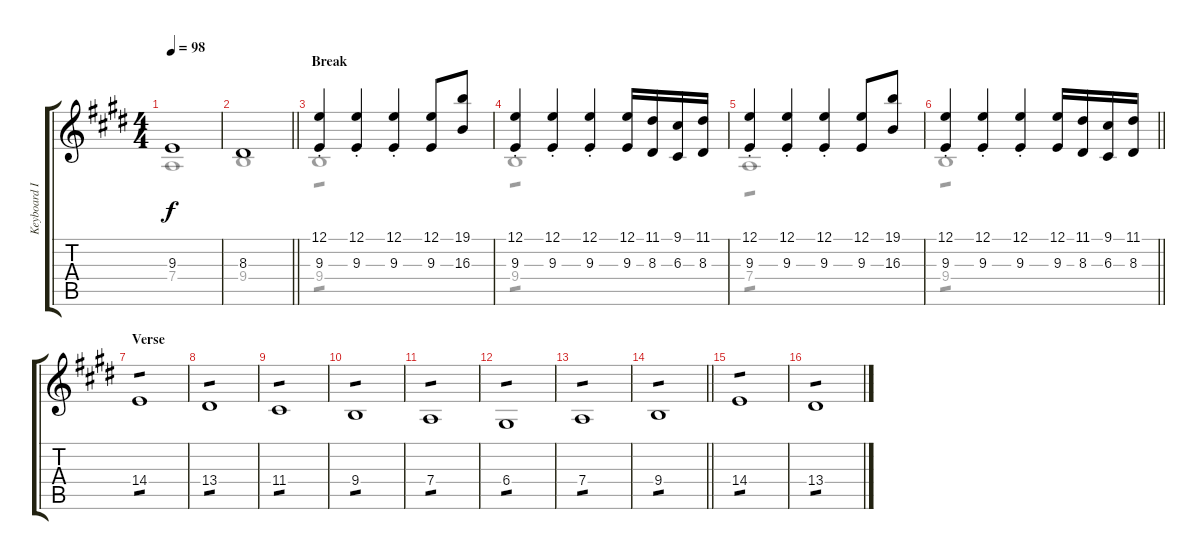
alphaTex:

\track ("Keyboard I" "Keyboard I") {instrument stringensemble1}
\staff {score tabs}
\tuning (E4 B3 G3 D3 A2 E2) {hide}
\voice
\ts (4 4)
\tempo 98
\clef g2
\ks e
9.3.1{dy f} |
\barLineRight lightlight
8.3.1 |
\section ("" "Break")
(12.1{st} 9.3{st}).4 (12.1{st} 9.3{st}).4 (12.1{st} 9.3{st}).4 (12.1 9.3).8 (19.1 16.3).8 |
(12.1{st} 9.3{st}).4 (12.1{st} 9.3{st}).4 (12.1{st} 9.3{st}).4 (12.1 9.3).16 (11.1 8.3).16 (9.1 6.3).16 (11.1 8.3).16 |
(12.1{st} 9.3{st}).4 (12.1{st} 9.3{st}).4 (12.1{st} 9.3{st}).4 (12.1 9.3).8 (19.1 16.3).8 |
\barLineRight lightlight
(12.1{st} 9.3{st}).4 (12.1{st} 9.3{st}).4 (12.1{st} 9.3{st}).4 (12.1 9.3).16 (11.1 8.3).16 (9.1 6.3).16 (11.1 8.3).16 |
\section ("" "Verse")
14.4.1{tp 1} |
13.4.1{tp 1} |
11.4.1{tp 1} |
9.4.1{tp 1} |
7.4.1{tp 1} |
6.4.1{tp 1} |
7.4.1{tp 1} |
\barLineRight lightlight
9.4.1{tp 1} |
\section ("" "")
14.4.1{tp 1} |
13.4.1{tp 1}
\voice
\clef g2
\ottava regular
\simile none
\ks e
7.4.1{dy f} |
\barLineRight lightlight
9.4.1 |
9.4.1{tp 1} |
9.4.1{tp 1} |
7.4.1{tp 1} |
\barLineRight lightlight
9.4.1{tp 1} |
|
|
|
|
|
|
|
\barLineRight lightlight
|
|
